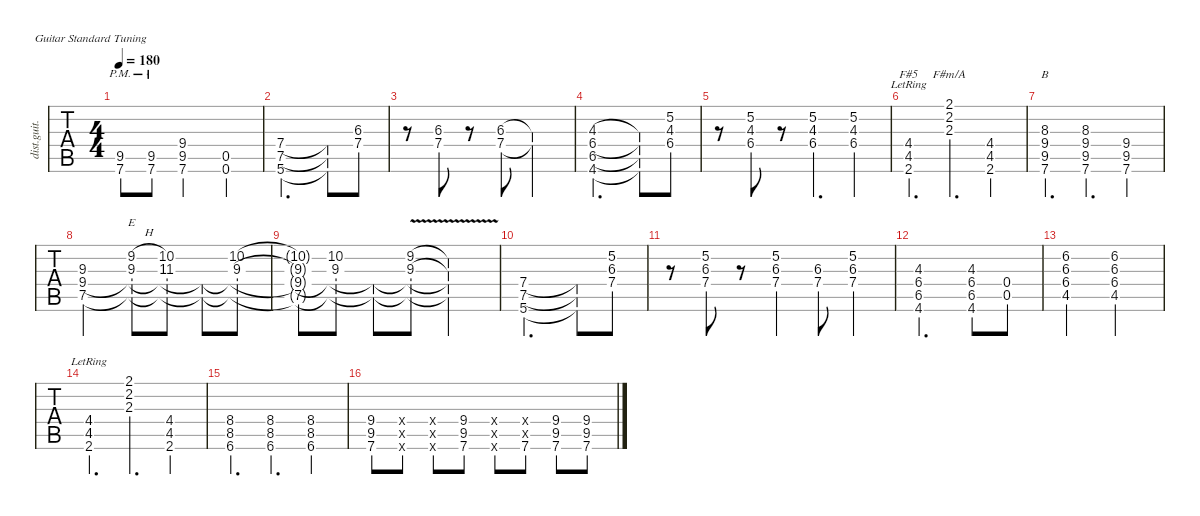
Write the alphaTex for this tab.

\defaultSystemsLayout 4
\hideDynamics
\bracketExtendMode nobrackets
\otherSystemsTrackNameOrientation horizontal
\track ("Gitah!" "dist.guit.") {instrument distortionguitar}
\staff {tabs}
\tuning (E4 B3 G3 D3 A2 E2)
\chord ("F#5" x x x 4 4 2) {showdiagram false showfingering false}
\chord ("F#m/A" 2 2 2 x x x) {showdiagram false showfingering false barre (2 2)}
\chord ("B" x x 8 9 9 7) {firstfret 7 showdiagram false showfingering false}
\chord ("E" x 9 9 9 7 x) {firstfret 7 showdiagram false showfingering false}
\ts (4 4)
\tempo 180
\clef g2
\ks c
(9.5{pm acc #} 7.6{pm}).8{dy f beam Up} (9.5{pm acc #} 7.6{pm}).8{beam Up} (9.4 9.5{acc #} 7.6).2{beam Up} (0.5 0.6).4{beam Up} |
(7.4 7.5 5.6).2{d beam Up} (7.4{t} 7.5{t} 5.6{t}).8{beam Up} (6.3{acc #} 7.4).8{beam Up} |
r.8{beam Down} (6.3{acc #} 7.4).8{beam Down} r.8{beam Down} (6.3{acc #} 7.4).8{beam Down} (6.3{t acc #} 7.4{t}).2{beam Down} |
(4.3 6.4{acc #} 6.5{acc #} 4.6{acc #}).2{d beam Up} (4.3{t} 6.4{t acc #} 6.5{t acc #} 4.6{t acc #}).8{beam Up} (5.2 4.3 6.4{acc #}).8{beam Up} |
r.8{beam Down} (5.2 4.3 6.4{acc #}).8{beam Down} r.8{beam Down} (5.2 4.3 6.4{acc #}).4{d beam Down} (5.2 4.3 6.4{acc #}).4{beam Down} |
(4.4{lr acc #} 4.5{lr acc #} 2.6{lr acc #}).4{d ch "F#5" beam Up} (2.1{acc #} 2.2{acc #} 2.3).4{d ch "F#m/A" beam Down} (4.4{acc #} 4.5{acc #} 2.6{acc #}).4{beam Up} |
(8.3{acc #} 9.4 9.5{acc #} 7.6).4{d ch "B" beam Up} (8.3{acc #} 9.4 9.5{acc #} 7.6).4{d beam Up} (9.4 9.5{acc #} 7.6).4{beam Up} |
(9.3 9.4 7.5).2{beam Up} (9.2{h acc #} 9.3{h} 9.4{t} 7.5{t}).8{ch "E" beam Down} (10.2 11.3{acc #} 9.4{t} 7.5{t}).8{beam Down} (9.4{t} 7.5{t}).8{dy mf beam Down} (10.2 9.3 9.4{t} 7.5{t}).8{dy f beam Down} |
(10.2{t} 9.3{t} 9.4{t} 7.5{t}).8{beam Down} (10.2 9.3 9.4{t} 7.5{t}).8{beam Down} (9.4{t} 7.5{t}).8{dy mf beam Down} (9.2{acc #} 9.3{v} 9.4{t} 7.5{t}).8{dy f beam Down} (9.2{t acc #} 9.3{v t} 9.4{t} 7.5{t}).2{beam Down} |
(7.4 7.5 5.6).2{d beam Up} (7.4{t} 7.5{t} 5.6{t}).8{beam Up} (5.2 6.3{acc #} 7.4).8{beam Up} |
r.8{beam Down} (5.2 6.3{acc #} 7.4).8{beam Down} r.8{beam Down} (5.2 6.3{acc #} 7.4).4{beam Down} (6.3{acc #} 7.4).8{beam Down} (5.2 6.3{acc #} 7.4).4{beam Down} |
(4.3 6.4{acc #} 6.5{acc #} 4.6{acc #}).2{d beam Up} (4.3 6.4{acc #} 6.5{acc #} 4.6{acc #}).8{beam Up} (0.4 0.5).8{beam Up} |
(6.2 6.3{acc #} 6.4{acc #} 4.5{acc #}).2{beam Up} (6.2 6.3{acc #} 6.4{acc #} 4.5{acc #}).2{beam Up} |
(4.4{lr acc #} 4.5{lr acc #} 2.6{lr acc #}).4{d beam Up} (2.1{acc #} 2.2{acc #} 2.3).4{d beam Down} (4.4{acc #} 4.5{acc #} 2.6{acc #}).4{beam Up} |
(8.4{acc #} 8.5 6.6{acc #}).4{d beam Up} (8.4{acc #} 8.5 6.6{acc #}).4{d beam Up} (8.4{acc #} 8.5 6.6{acc #}).4{beam Up} |
(9.4 9.5{acc #} 7.6).8{beam Up} (0.4{x} 0.5{x} 0.6{x}).8{beam Up} (0.4{x} 0.5{x} 0.6{x}).8{beam Up} (9.4 9.5{acc #} 7.6).8{beam Up} (0.4{x} 0.5{x} 0.6{x}).8{beam Up} (0.4{x} 0.5{x} 7.6).8{beam Up} (9.4 9.5{acc #} 7.6).8{beam Up} (9.4 9.5{acc #} 7.6).8{beam Up}
